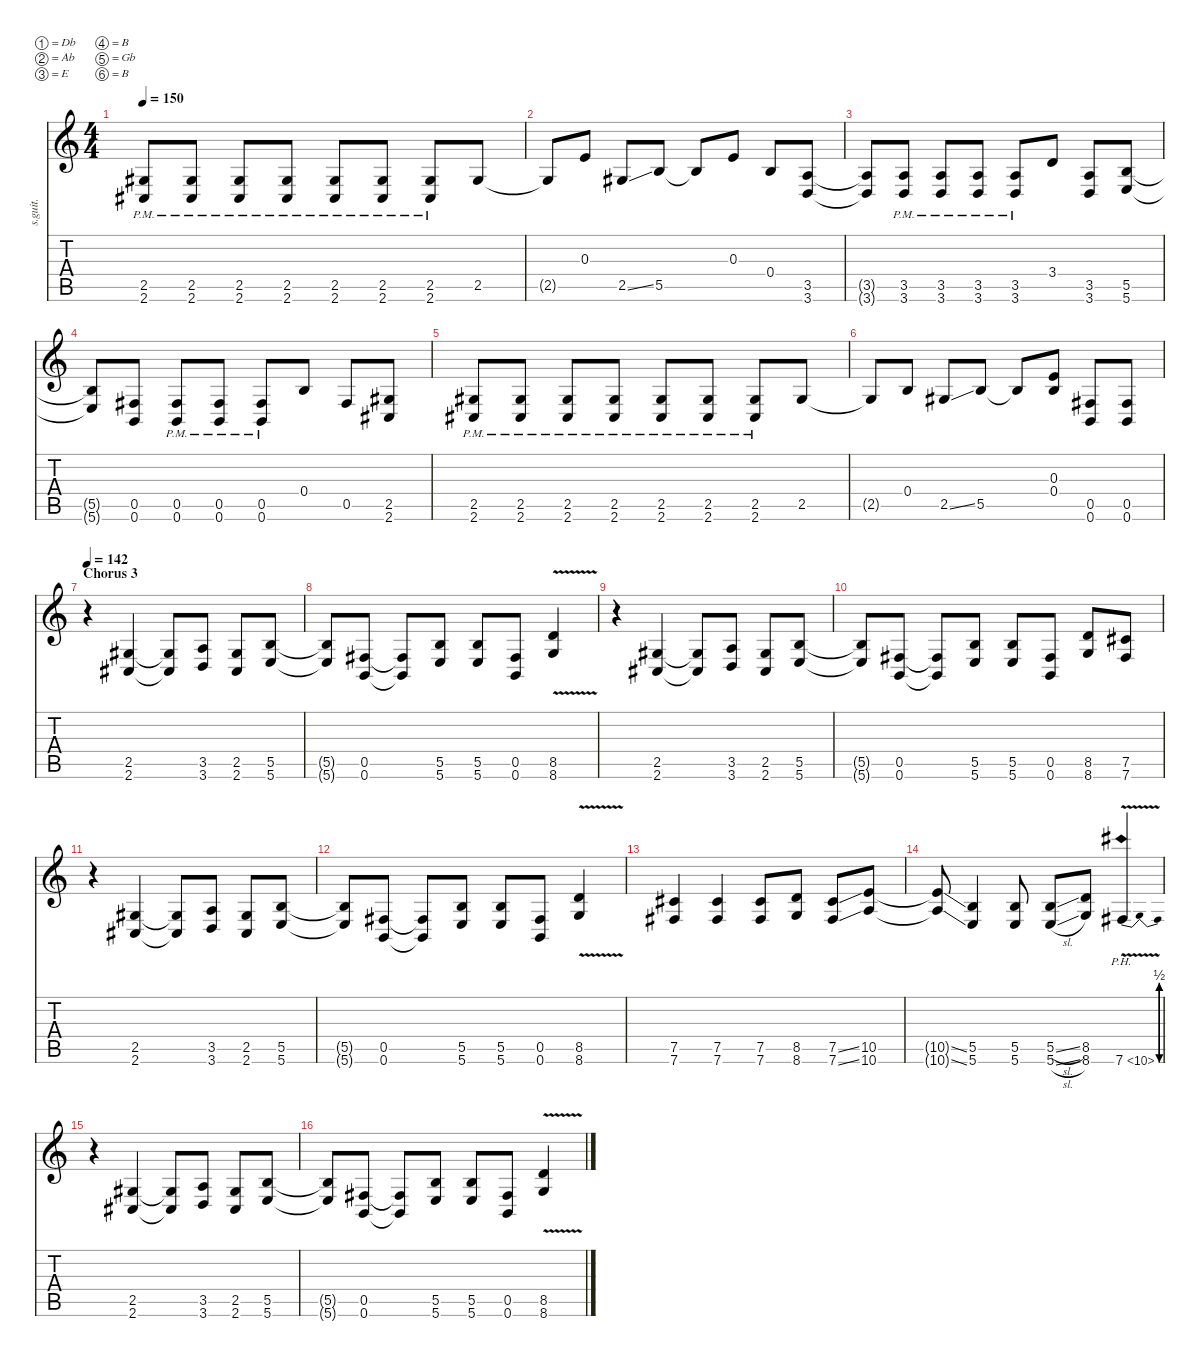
\defaultSystemsLayout 4
\hideDynamics
\bracketExtendMode nobrackets
\track ("Mick Thomson" "s.guit.") {instrument distortionguitar}
\staff {score tabs}
\tuning (Db4 Ab3 E3 B2 Gb2 B1)
\ts (4 4)
\tempo 150
\clef g2
\ks c
(2.5{pm acc #} 2.6{pm acc #}).8{dy f} (2.5{pm acc #} 2.6{pm acc #}).8 (2.5{pm acc #} 2.6{pm acc #}).8 (2.5{pm acc #} 2.6{pm acc #}).8 (2.5{pm acc #} 2.6{pm acc #}).8 (2.5{pm acc #} 2.6{pm acc #}).8 (2.5{pm acc #} 2.6{pm acc #}).8 2.5{acc #}.8 |
2.5{t acc #}.8 0.3.8 2.5{ss acc #}.8 5.5.8 5.5{t}.8 0.3.8 0.4.8 (3.5 3.6).8 |
(3.5{t} 3.6{t}).8 (3.6{pm} 3.5{pm}).8 (3.5{pm} 3.6{pm}).8 (3.5{pm} 3.6{pm}).8 (3.5{pm} 3.6{pm}).8 3.4.8 (3.5 3.6).8 (5.5 5.6).8 |
(5.5{t} 5.6{t}).8 (0.5{acc #} 0.6).8 (0.5{pm acc #} 0.6{pm}).8 (0.5{pm acc #} 0.6{pm}).8 (0.5{pm acc #} 0.6{pm}).8 0.4.8 0.5{acc #}.8 (2.5{acc #} 2.6{acc #}).8 |
(2.5{pm acc #} 2.6{pm acc #}).8 (2.5{pm acc #} 2.6{pm acc #}).8 (2.5{pm acc #} 2.6{pm acc #}).8 (2.5{pm acc #} 2.6{pm acc #}).8 (2.5{pm acc #} 2.6{pm acc #}).8 (2.5{pm acc #} 2.6{pm acc #}).8 (2.5{pm acc #} 2.6{pm acc #}).8 2.5{acc #}.8 |
2.5{t acc #}.8 0.4.8 2.5{ss acc #}.8 5.5.8 5.5{t}.8 (0.3 0.4).8 (0.6 0.5{acc #}).8 (0.5{acc #} 0.6).8 |
\section ("" "Chorus 3")
\tempo 142
r.4 (2.5{acc #} 2.6{acc #}).4 (2.5{t acc #} 2.6{t acc #}).8 (3.5 3.6).8 (2.5{acc #} 2.6{acc #}).8 (5.5 5.6).8 |
(5.5{t} 5.6{t}).8 (0.5{acc #} 0.6).8 (0.5{t acc #} 0.6{t}).8 (5.5 5.6).8 (5.5 5.6).8 (0.5{acc #} 0.6).8 (8.6{v} 8.5{v}).4 |
r.4 (2.5{acc #} 2.6{acc #}).4 (2.5{t acc #} 2.6{t acc #}).8 (3.5 3.6).8 (2.5{acc #} 2.6{acc #}).8 (5.5 5.6).8 |
(5.5{t} 5.6{t}).8 (0.5{acc #} 0.6).8 (0.5{t acc #} 0.6{t}).8 (5.5 5.6).8 (5.5 5.6).8 (0.5{acc #} 0.6).8 (8.5 8.6).8 (7.5{acc #} 7.6{acc #}).8 |
r.4 (2.5{acc #} 2.6{acc #}).4 (2.5{t acc #} 2.6{t acc #}).8 (3.5 3.6).8 (2.5{acc #} 2.6{acc #}).8 (5.5 5.6).8 |
(5.5{t} 5.6{t}).8 (0.5{acc #} 0.6).8 (0.5{t acc #} 0.6{t}).8 (5.5 5.6).8 (5.5 5.6).8 (0.5{acc #} 0.6).8 (8.6{v} 8.5{v}).4 |
(7.5{acc #} 7.6{acc #}).4 (7.5{acc #} 7.6{acc #}).4 (7.5{acc #} 7.6{acc #}).8 (8.5 8.6).8 (7.5{ss acc #} 7.6{ss acc #}).8 (10.5 10.6).8 |
(10.5{ss t} 10.6{ss t}).8 (5.5 5.6).4 (5.5 5.6).8 (5.5{sl} 5.6{sl}).8 (8.5 8.6).8 7.6{be (bendrelease 0 0 10.2 2 19.8 2 30 0) ph 3 v acc #}.4 |
r.4 (2.5{acc #} 2.6{acc #}).4 (2.5{t acc #} 2.6{t acc #}).8 (3.5 3.6).8 (2.5{acc #} 2.6{acc #}).8 (5.5 5.6).8 |
(5.5{t} 5.6{t}).8 (0.5{acc #} 0.6).8 (0.5{t acc #} 0.6{t}).8 (5.5 5.6).8 (5.5 5.6).8 (0.5{acc #} 0.6).8 (8.6{v} 8.5{v}).4
